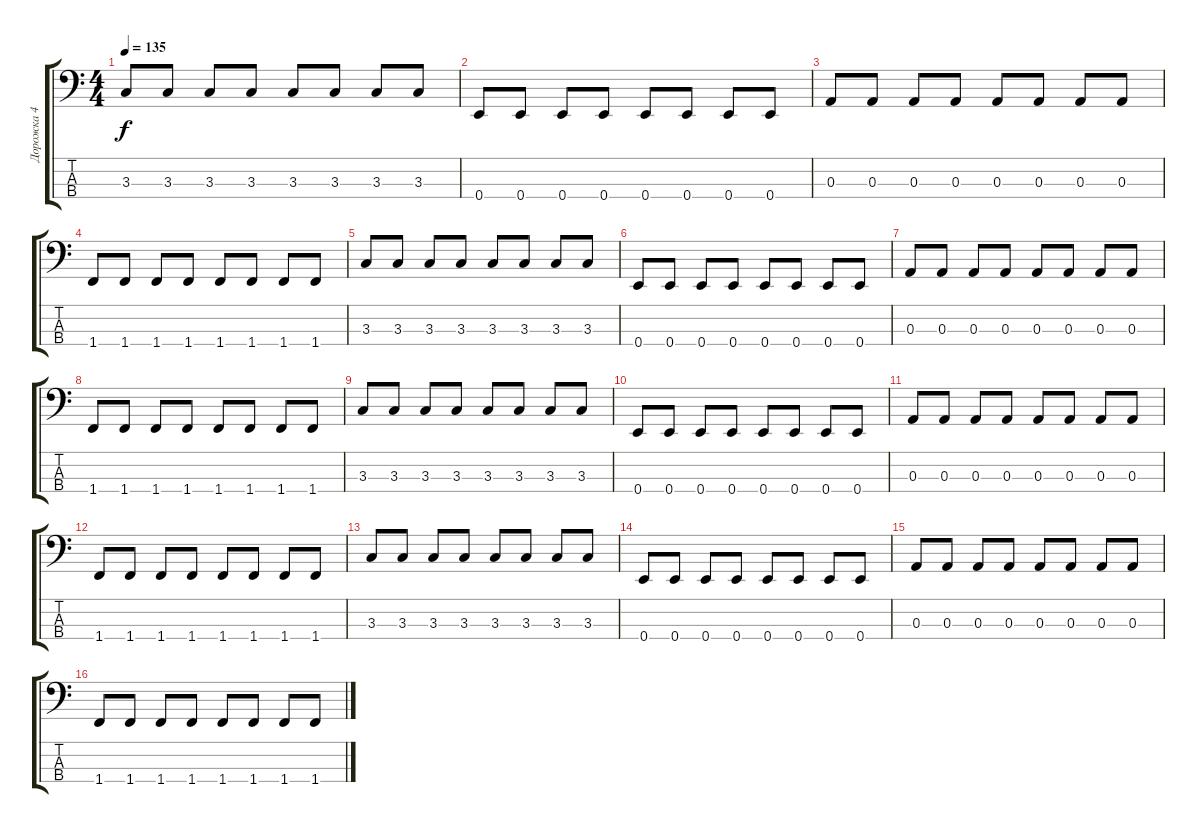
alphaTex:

\track ("Дорожка 4" "Дорожка 4") {instrument electricbassfinger}
\staff {score tabs}
\tuning (G2 D2 A1 E1) {hide}
\ts (4 4)
\tempo 135
\clef f4
\ks c
3.3.8{dy f} 3.3.8 3.3.8 3.3.8 3.3.8 3.3.8 3.3.8 3.3.8 |
0.4.8 0.4.8 0.4.8 0.4.8 0.4.8 0.4.8 0.4.8 0.4.8 |
0.3.8 0.3.8 0.3.8 0.3.8 0.3.8 0.3.8 0.3.8 0.3.8 |
1.4.8 1.4.8 1.4.8 1.4.8 1.4.8 1.4.8 1.4.8 1.4.8 |
3.3.8 3.3.8 3.3.8 3.3.8 3.3.8 3.3.8 3.3.8 3.3.8 |
0.4.8 0.4.8 0.4.8 0.4.8 0.4.8 0.4.8 0.4.8 0.4.8 |
0.3.8 0.3.8 0.3.8 0.3.8 0.3.8 0.3.8 0.3.8 0.3.8 |
1.4.8 1.4.8 1.4.8 1.4.8 1.4.8 1.4.8 1.4.8 1.4.8 |
3.3.8 3.3.8 3.3.8 3.3.8 3.3.8 3.3.8 3.3.8 3.3.8 |
0.4.8 0.4.8 0.4.8 0.4.8 0.4.8 0.4.8 0.4.8 0.4.8 |
0.3.8 0.3.8 0.3.8 0.3.8 0.3.8 0.3.8 0.3.8 0.3.8 |
1.4.8 1.4.8 1.4.8 1.4.8 1.4.8 1.4.8 1.4.8 1.4.8 |
3.3.8 3.3.8 3.3.8 3.3.8 3.3.8 3.3.8 3.3.8 3.3.8 |
0.4.8 0.4.8 0.4.8 0.4.8 0.4.8 0.4.8 0.4.8 0.4.8 |
0.3.8 0.3.8 0.3.8 0.3.8 0.3.8 0.3.8 0.3.8 0.3.8 |
1.4.8 1.4.8 1.4.8 1.4.8 1.4.8 1.4.8 1.4.8 1.4.8
